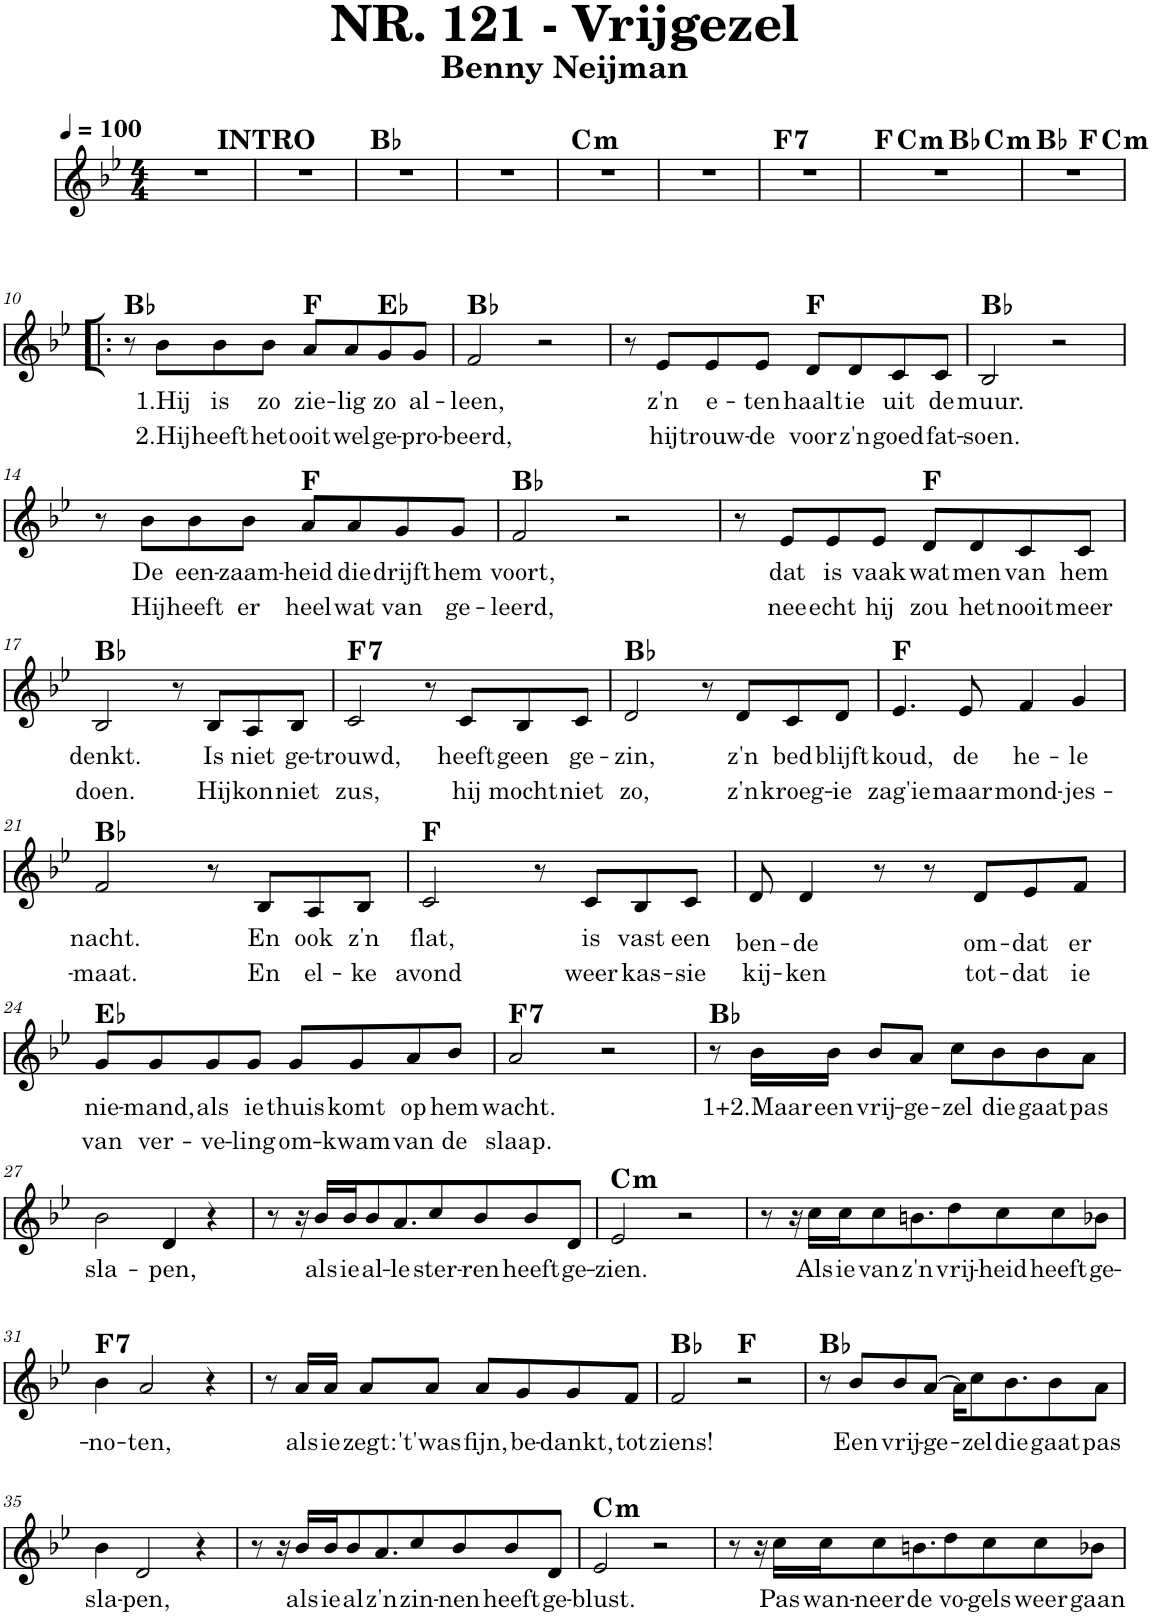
**kern	**text	**text	**harte
*part1	*part1	*part1	*part1
*staff1	*staff1	*staff1	*
*I"Piano, tk4	*	*	*
*I'Pno.	*	*	*
*clefG2	*	*	*
*k[b-e-]	*	*	*
*M4/4	*	*	*
*MM100	*	*	*
=1	=1	=1	=1
1r	.	.	.
=2	=2	=2	=2
!	!	!	!LO:H:kt=INTRO
1r	.	.	N
=3	=3	=3	=3
1r	.	.	Bb:maj
=4	=4	=4	=4
1r	.	.	.
=5	=5	=5	=5
!	!	!	!LO:H:kt=m
1r	.	.	C:min
=6	=6	=6	=6
1r	.	.	.
=7	=7	=7	=7
!	!	!	!LO:H:kt=7
1r	.	.	F:7
=8	=8	=8	=8
*^	*	*	*
*	*^	*	*	*
*	*	*^	*	*	*
1r	4ryy	2ryy	2.ryy	.	.	F:maj
!	!	!	!	!	!	!LO:H:kt=m
.	2.ryy	.	.	.	.	C:min
.	.	2ryy	.	.	.	Bb:maj
!	!	!	!	!	!	!LO:H:kt=m
.	.	.	4ryy	.	.	C:min
*	*	*v	*v	*	*	*
=9	=9	=9	=9	=9	=9
1r	2ryy	2.ryy	.	.	Bb:maj
.	2ryy	.	.	.	F:maj
!	!	!	!	!	!LO:H:kt=m
.	.	4ryy	.	.	C:min
*v	*v	*v	*	*	*
!!LO:LB:g=z
=10!|:	=10!|:	=10!|:	=10!|:
8r	.	.	Bb:maj
!	!LO:LY:b	!LO:LY:b	!
8b-\L	1.Hij	2.Hij	.
!	!LO:LY:b	!LO:LY:b	!
8b-\	is	heeft	.
!	!LO:LY:b	!LO:LY:b	!
8b-\J	zo	het	.
!	!LO:LY:b	!LO:LY:b	!
8a/L	zie-	ooit	F:maj
!	!LO:LY:b	!LO:LY:b	!
8a/	-lig	wel	.
!	!LO:LY:b	!LO:LY:b	!
8g/	zo	ge-	Eb:maj
!	!LO:LY:b	!LO:LY:b	!
8g/J	al-	-pro-	.
=11	=11	=11	=11
!	!LO:LY:b	!LO:LY:b	!
2f/	-leen,	-beerd,	Bb:maj
2r	.	.	.
=12	=12	=12	=12
8r	.	.	.
!	!LO:LY:b	!LO:LY:b	!
8e-/L	z'n	hij	.
!	!LO:LY:b	!LO:LY:b	!
8e-/	e-	trouw-	.
!	!LO:LY:b	!LO:LY:b	!
8e-/J	-ten	-de	.
!	!LO:LY:b	!LO:LY:b	!
8d/L	haalt	voor	F:maj
!	!LO:LY:b	!LO:LY:b	!
8d/	ie	z'n	.
!	!LO:LY:b	!LO:LY:b	!
8c/	uit	goed	.
!	!LO:LY:b	!LO:LY:b	!
8c/J	de	fat-	.
=13	=13	=13	=13
!	!LO:LY:b	!LO:LY:b	!
2B-/	muur.	-soen.	Bb:maj
2r	.	.	.
!!LO:LB:g=z
=14	=14	=14	=14
8r	.	.	.
!	!LO:LY:b	!LO:LY:b	!
8b-\L	De	Hij	.
!	!LO:LY:b	!LO:LY:b	!
8b-\	een-	heeft	.
!	!LO:LY:b	!LO:LY:b	!
8b-\J	-zaam-	er	.
!	!LO:LY:b	!LO:LY:b	!
8a/L	-heid	heel	F:maj
!	!LO:LY:b	!LO:LY:b	!
8a/	die	wat	.
!	!LO:LY:b	!LO:LY:b	!
8g/	drijft	van	.
!	!LO:LY:b	!LO:LY:b	!
8g/J	hem	ge-	.
=15	=15	=15	=15
!	!LO:LY:b	!LO:LY:b	!
2f/	voort,	-leerd,	Bb:maj
2r	.	.	.
=16	=16	=16	=16
8r	.	.	.
!	!LO:LY:b	!LO:LY:b	!
8e-/L	dat	nee	.
!	!LO:LY:b	!LO:LY:b	!
8e-/	is	echt	.
!	!LO:LY:b	!LO:LY:b	!
8e-/J	vaak	hij	.
!	!LO:LY:b	!LO:LY:b	!
8d/L	wat	zou	F:maj
!	!LO:LY:b	!LO:LY:b	!
8d/	men	het	.
!	!LO:LY:b	!LO:LY:b	!
8c/	van	nooit	.
!	!LO:LY:b	!LO:LY:b	!
8c/J	hem	meer	.
!!LO:LB:g=z
=17	=17	=17	=17
!	!LO:LY:b	!LO:LY:b	!
2B-/	denkt.	doen.	Bb:maj
8r	.	.	.
!	!LO:LY:b	!LO:LY:b	!
8B-/L	Is	Hij	.
!	!LO:LY:b	!LO:LY:b	!
8A/	niet	kon	.
!	!LO:LY:b	!LO:LY:b	!
8B-/J	ge-	niet	.
=18	=18	=18	=18
!	!LO:LY:b	!LO:LY:b	!LO:H:kt=7
2c/	-trouwd,	zus,	F:7
8r	.	.	.
!	!LO:LY:b	!LO:LY:b	!
8c/L	heeft	hij	.
!	!LO:LY:b	!LO:LY:b	!
8B-/	geen	mocht	.
!	!LO:LY:b	!LO:LY:b	!
8c/J	ge-	niet	.
=19	=19	=19	=19
!	!LO:LY:b	!LO:LY:b	!
2d/	-zin,	zo,	Bb:maj
8r	.	.	.
!	!LO:LY:b	!LO:LY:b	!
8d/L	z'n	z'n	.
!	!LO:LY:b	!LO:LY:b	!
8c/	bed	kroeg-	.
!	!LO:LY:b	!LO:LY:b	!
8d/J	blijft	-ie	.
=20	=20	=20	=20
!	!LO:LY:b	!LO:LY:b	!
4.e-/	koud,	zag'ie	F:maj
!	!LO:LY:b	!LO:LY:b	!
8e-/	de	maar	.
!	!LO:LY:b	!LO:LY:b	!
4f/	he-	mond-	.
!	!LO:LY:b	!LO:LY:b	!
4g/	-le	-jes-	.
!!LO:LB:g=z
=21	=21	=21	=21
!	!LO:LY:b	!LO:LY:b	!
2f/	nacht.	-maat.	Bb:maj
8r	.	.	.
!	!LO:LY:b	!LO:LY:b	!
8B-/L	En	En	.
!	!LO:LY:b	!LO:LY:b	!
8A/	ook	el-	.
!	!LO:LY:b	!LO:LY:b	!
8B-/J	z'n	-ke	.
=22	=22	=22	=22
!	!LO:LY:b	!LO:LY:b	!
2c/	flat,	avond	F:maj
8r	.	.	.
!	!LO:LY:b	!LO:LY:b	!
8c/L	is	weer	.
!	!LO:LY:b	!LO:LY:b	!
8B-/	vast	kas-	.
!	!LO:LY:b	!LO:LY:b	!
8c/J	een	-sie	.
=23	=23	=23	=23
!	!LO:LY:b	!LO:LY:b	!
8d/	ben-	kij-	.
!	!LO:LY:b	!LO:LY:b	!
4d/	-de	-ken	.
8r	.	.	.
8r	.	.	.
!	!LO:LY:b	!LO:LY:b	!
8d/L	om-	tot-	.
!	!LO:LY:b	!LO:LY:b	!
8e-/	-dat	-dat	.
!	!LO:LY:b	!LO:LY:b	!
8f/J	er	ie	.
!!LO:LB:g=z
=24	=24	=24	=24
!	!LO:LY:b	!LO:LY:b	!
8g/L	nie-	van	Eb:maj
!	!LO:LY:b	!LO:LY:b	!
8g/	-mand,	ver-	.
!	!LO:LY:b	!LO:LY:b	!
8g/	als	-ve-	.
!	!LO:LY:b	!LO:LY:b	!
8g/J	ie	-ling	.
!	!LO:LY:b	!LO:LY:b	!
8g/L	thuis	om-	.
!	!LO:LY:b	!LO:LY:b	!
8g/	komt	-kwam	.
!	!LO:LY:b	!LO:LY:b	!
8a/	op	van	.
!	!LO:LY:b	!LO:LY:b	!
8b-/J	hem	de	.
=25	=25	=25	=25
!	!LO:LY:b	!LO:LY:b	!LO:H:kt=7
2a/	wacht.	slaap.	F:7
2r	.	.	.
=26	=26	=26	=26
8r	.	.	Bb:maj
!	!LO:LY:b	!	!
16b-\LL	1+2.Maar	.	.
!	!LO:LY:b	!	!
16b-\JJ	een	.	.
!	!LO:LY:b	!	!
8b-/L	vrij-	.	.
!	!LO:LY:b	!	!
8a/J	-ge-	.	.
!	!LO:LY:b	!	!
8cc\L	-zel	.	.
!	!LO:LY:b	!	!
8b-\	die	.	.
!	!LO:LY:b	!	!
8b-\	gaat	.	.
!	!LO:LY:b	!	!
8a\J	pas	.	.
!!LO:LB:g=z
=27	=27	=27	=27
!	!LO:LY:b	!	!
2b-\	sla-	.	.
!	!LO:LY:b	!	!
4d/	-pen,	.	.
4r	.	.	.
=28	=28	=28	=28
9r	.	.	.
18r	.	.	.
!	!LO:LY:b	!	!
18b-/LL	als	.	.
!	!LO:LY:b	!	!
18b-/J	ie	.	.
!	!LO:LY:b	!	!
9b-/	al-	.	.
!	!LO:LY:b	!	!
9.a/	-le	.	.
!	!LO:LY:b	!	!
9cc/	ster-	.	.
!	!LO:LY:b	!	!
9b-/	-ren	.	.
!	!LO:LY:b	!	!
9b-/	heeft	.	.
!	!LO:LY:b	!	!
9d/J	ge-	.	.
=29	=29	=29	=29
!	!LO:LY:b	!	!LO:H:kt=m
2e-/	-zien.	.	C:min
2r	.	.	.
=30	=30	=30	=30
9r	.	.	.
18r	.	.	.
!	!LO:LY:b	!	!
18cc\LL	Als	.	.
!	!LO:LY:b	!	!
18cc\J	ie	.	.
!	!LO:LY:b	!	!
9cc\	van	.	.
!	!LO:LY:b	!	!
9.bn\	z'n	.	.
!	!LO:LY:b	!	!
9dd\	vrij-	.	.
!	!LO:LY:b	!	!
9cc\	-heid	.	.
!	!LO:LY:b	!	!
9cc\	heeft	.	.
!	!LO:LY:b	!	!
9b-X\J	ge-	.	.
!!LO:LB:g=z
=31	=31	=31	=31
!	!LO:LY:b	!	!LO:H:kt=7
4b-\	-no-	.	F:7
!	!LO:LY:b	!	!
2a/	-ten,	.	.
4r	.	.	.
=32	=32	=32	=32
8r	.	.	.
!	!LO:LY:b	!	!
16a/LL	als	.	.
!	!LO:LY:b	!	!
16a/JJ	ie	.	.
!	!LO:LY:b	!	!
8a/L	zegt:	.	.
!	!LO:LY:b	!	!
8a/J	't'was	.	.
!	!LO:LY:b	!	!
8a/L	fijn,	.	.
!	!LO:LY:b	!	!
8g/	be-	.	.
!	!LO:LY:b	!	!
8g/	-dankt,	.	.
!	!LO:LY:b	!	!
8f/J	tot	.	.
=33	=33	=33	=33
!	!LO:LY:b	!	!
2f/	ziens!	.	Bb:maj
2r	.	.	F:maj
=34	=34	=34	=34
8r	.	.	Bb:maj
!	!LO:LY:b	!	!
8b-/L	Een	.	.
!	!LO:LY:b	!	!
8b-/	vrij-	.	.
!	!LO:LY:b	!	!
[8a/J	-ge-	.	.
20a\KL]	.	.	.
!	!LO:LY:b	!	!
10cc\	zel	.	.
!	!LO:LY:b	!	!
10.b-\	die	.	.
!	!LO:LY:b	!	!
10b-\	gaat	.	.
!	!LO:LY:b	!	!
10a\J	pas	.	.
!!LO:LB:g=z
=35	=35	=35	=35
!	!LO:LY:b	!	!
4b-\	sla-	.	.
!	!LO:LY:b	!	!
2d/	-pen,	.	.
4r	.	.	.
=36	=36	=36	=36
9r	.	.	.
18r	.	.	.
!	!LO:LY:b	!	!
18b-/LL	als	.	.
!	!LO:LY:b	!	!
18b-/J	ie	.	.
!	!LO:LY:b	!	!
9b-/	al	.	.
!	!LO:LY:b	!	!
9.a/	z'n	.	.
!	!LO:LY:b	!	!
9cc/	zin-	.	.
!	!LO:LY:b	!	!
9b-/	-nen	.	.
!	!LO:LY:b	!	!
9b-/	heeft	.	.
!	!LO:LY:b	!	!
9d/J	ge-	.	.
=37	=37	=37	=37
!	!LO:LY:b	!	!LO:H:kt=m
2e-/	-blust.	.	C:min
2r	.	.	.
=38	=38	=38	=38
9r	.	.	.
18r	.	.	.
!	!LO:LY:b	!	!
18cc\LL	Pas	.	.
!	!LO:LY:b	!	!
18cc\J	wan-	.	.
!	!LO:LY:b	!	!
9cc\	-neer	.	.
!	!LO:LY:b	!	!
9.bn\	de	.	.
!	!LO:LY:b	!	!
9dd\	vo-	.	.
!	!LO:LY:b	!	!
9cc\	-gels	.	.
!	!LO:LY:b	!	!
9cc\	weer	.	.
!	!LO:LY:b	!	!
9b-X\J	gaan	.	.
=	=	=	=
*-	*-	*-	*-
